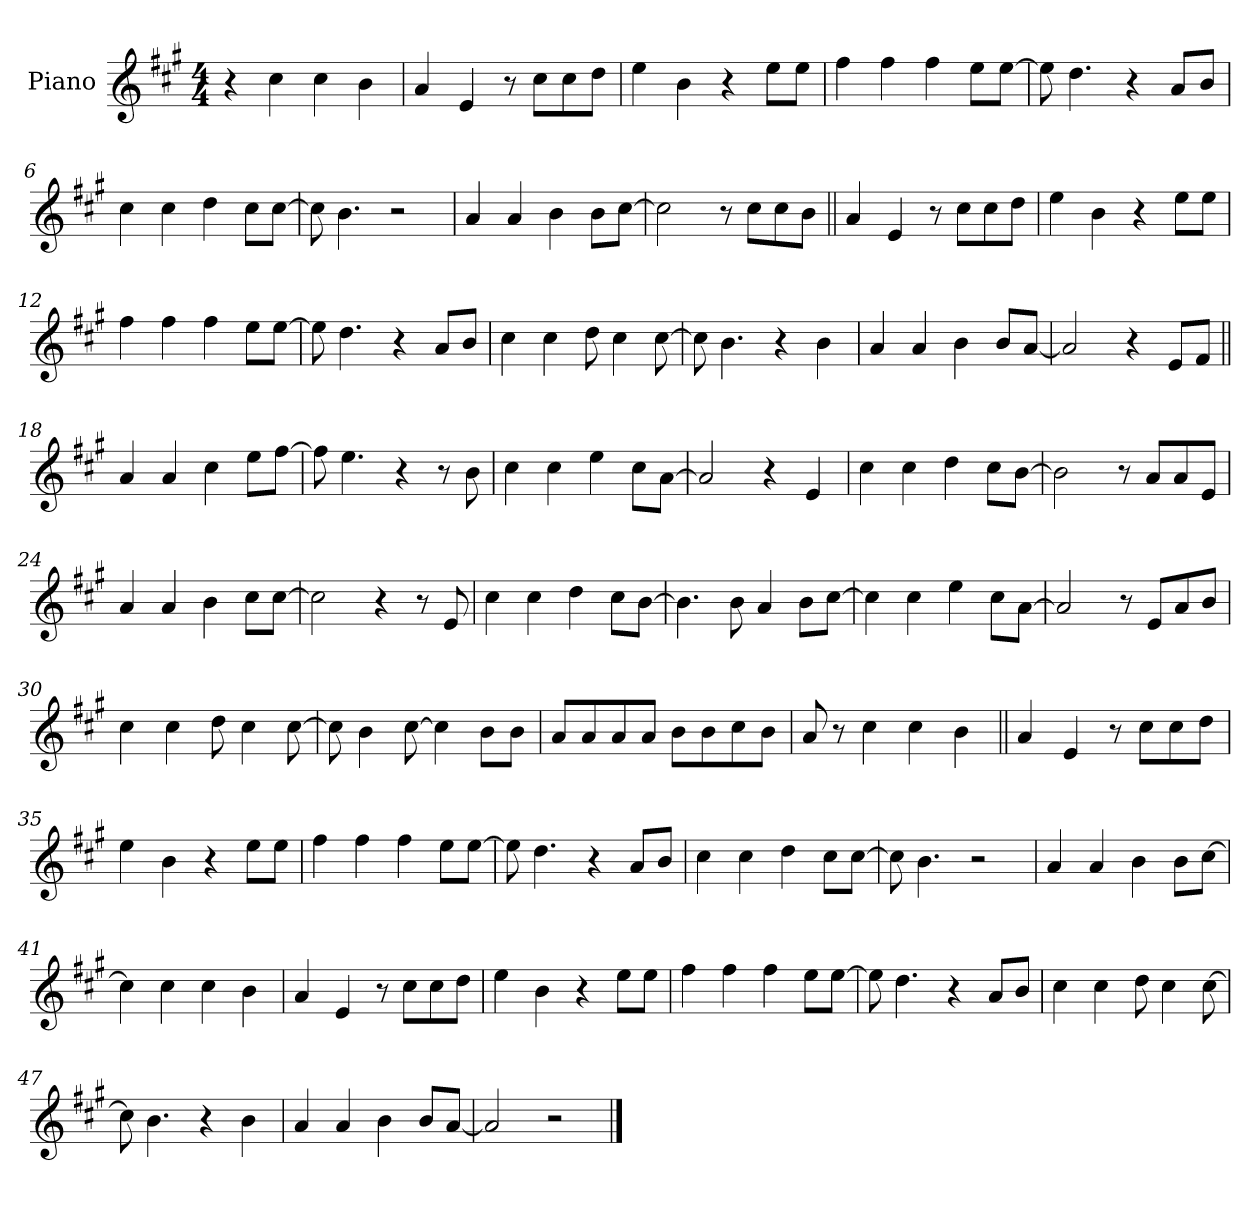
**kern
*part1
*staff1
*I"Piano
*I'Pno.
*clefG2
*k[f#c#g#]
*M4/4
*MM156
=1
4r
4cc#
4cc#
4b
=2
4a
4e
8r
8cc#L
8cc#
8ddJ
=3
4ee
4b
4r
8eeL
8eeJ
=4
4ff#
4ff#
4ff#
8eeL
[8eeJ
=5
8ee]
4.dd
4r
8aL
8bJ
=6
4cc#
4cc#
4dd
8cc#L
[8cc#J
=7
8cc#]
4.b
2r
=8
4a
4a
4b
8bL
[8cc#J
=9
2cc#]
8r
8cc#L
8cc#
8bJ
=10||
4a
4e
8r
8cc#L
8cc#
8ddJ
=11
4ee
4b
4r
8eeL
8eeJ
=12
4ff#
4ff#
4ff#
8eeL
[8eeJ
=13
8ee]
4.dd
4r
8aL
8bJ
=14
4cc#
4cc#
8dd
4cc#
[8cc#
=15
8cc#]
4.b
4r
4b
=16
4a
4a
4b
8bL
[8aJ
=17
2a]
4r
8eL
8f#J
=18||
4a
4a
4cc#
8eeL
[8ff#J
=19
8ff#]
4.ee
4r
8r
8b
=20
4cc#
4cc#
4ee
8cc#L
[8aJ
=21
2a]
4r
4e
=22
4cc#
4cc#
4dd
8cc#L
[8bJ
=23
2b]
8r
8aL
8a
8eJ
=24
4a
4a
4b
8cc#L
[8cc#J
=25
2cc#]
4r
8r
8e
=26
4cc#
4cc#
4dd
8cc#L
[8bJ
=27
4.b]
8b
4a
8bL
[8cc#J
=28
4cc#]
4cc#
4ee
8cc#L
[8aJ
=29
2a]
8r
8eL
8a
8bJ
=30
4cc#
4cc#
8dd
4cc#
[8cc#
=31
8cc#]
4b
[8cc#
4cc#]
8bL
8bJ
=32
8aL
8a
8a
8aJ
8bL
8b
8cc#
8bJ
=33
8a
8r
4cc#
4cc#
4b
=34||
4a
4e
8r
8cc#L
8cc#
8ddJ
=35
4ee
4b
4r
8eeL
8eeJ
=36
4ff#
4ff#
4ff#
8eeL
[8eeJ
=37
8ee]
4.dd
4r
8aL
8bJ
=38
4cc#
4cc#
4dd
8cc#L
[8cc#J
=39
8cc#]
4.b
2r
=40
4a
4a
4b
8bL
[8cc#J
=41
4cc#]
4cc#
4cc#
4b
=42
4a
4e
8r
8cc#L
8cc#
8ddJ
=43
4ee
4b
4r
8eeL
8eeJ
=44
4ff#
4ff#
4ff#
8eeL
[8eeJ
=45
8ee]
4.dd
4r
8aL
8bJ
=46
4cc#
4cc#
8dd
4cc#
[8cc#
=47
8cc#]
4.b
4r
4b
=48
4a
4a
4b
8bL
[8aJ
=49
2a]
2r
==
*-
